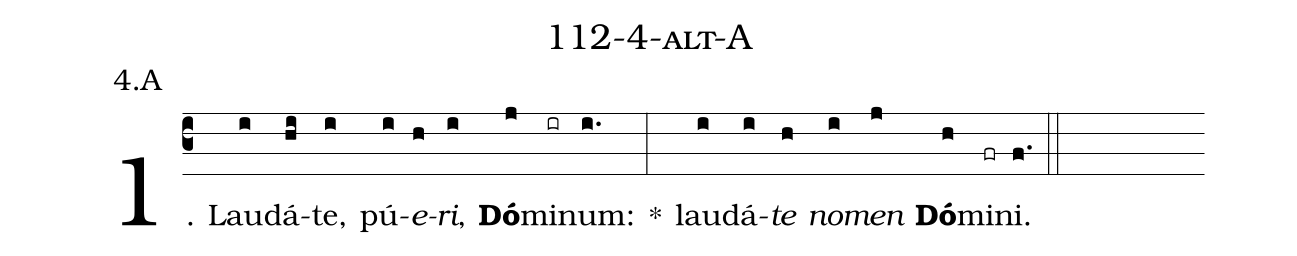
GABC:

name: 112-4-alt-A;
annotation: 4.A;
%%
(c3)1. Lau(i)dá(hi)te,(i) pú(i)<i>e</i>(h)<i>ri</i>,(i) <b>Dó</b>(j)mi(ir)num:(i.) *(:) lau(i)dá(i)<i>te</i>(h) <i>no</i>(i)<i>men</i>(j) <b>Dó</b>(h)mi(fr)ni.(f.) (::)
